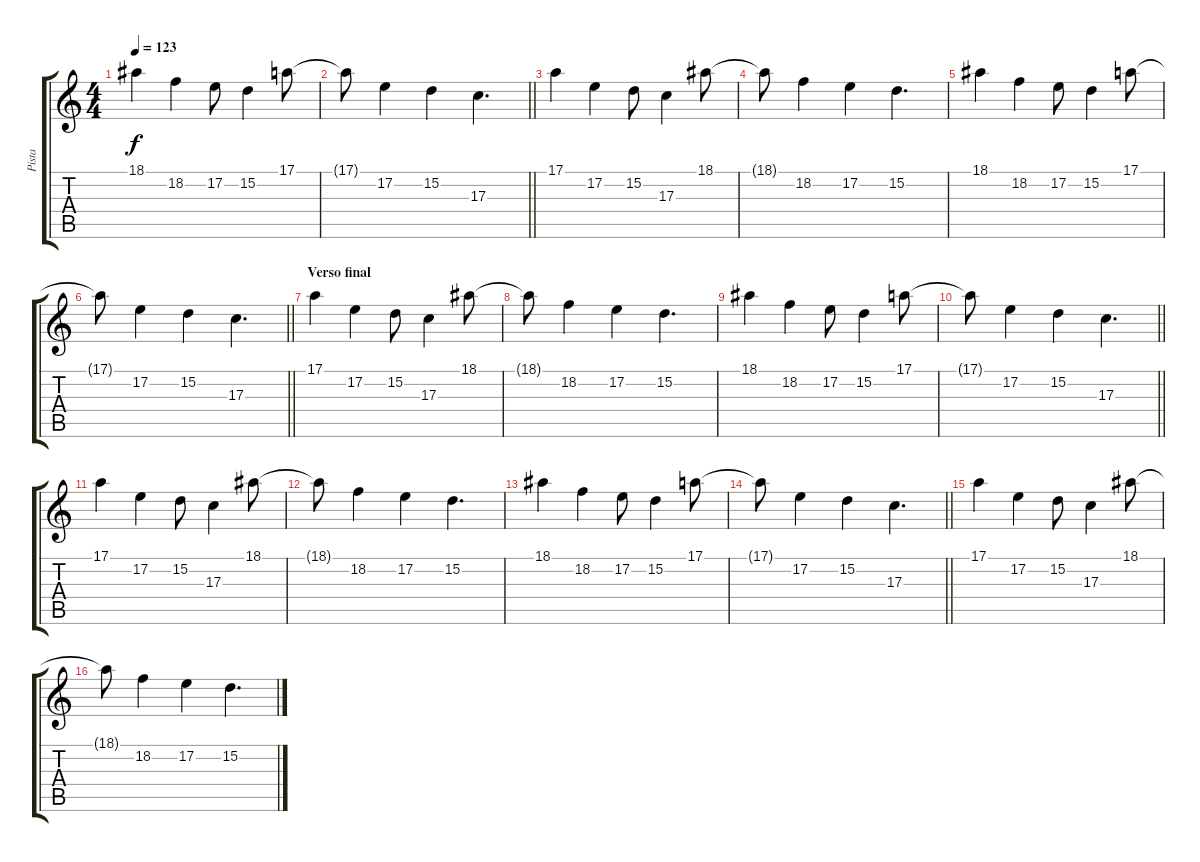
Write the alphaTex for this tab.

\track ("Pista" "Pista") {instrument synthvoice}
\staff {score tabs}
\tuning (E4 B3 G3 D3 A2 E2) {hide}
\ts (4 4)
\tempo 123
\clef g2
\ks c
18.1.4{dy f} 18.2.4 17.2.8 15.2.4 17.1.8 |
\barLineRight lightlight
17.1{t}.8 17.2.4 15.2.4 17.3.4{d} |
17.1.4 17.2.4 15.2.8 17.3.4 18.1.8 |
18.1{t}.8 18.2.4 17.2.4 15.2.4{d} |
18.1.4 18.2.4 17.2.8 15.2.4 17.1.8 |
\barLineRight lightlight
17.1{t}.8 17.2.4 15.2.4 17.3.4{d} |
\section ("" "Verso final")
17.1.4{volume 11 instrument harpsichord} 17.2.4 15.2.8 17.3.4 18.1.8 |
18.1{t}.8 18.2.4 17.2.4 15.2.4{d} |
18.1.4 18.2.4 17.2.8 15.2.4 17.1.8 |
\barLineRight lightlight
17.1{t}.8 17.2.4 15.2.4 17.3.4{d} |
17.1.4 17.2.4 15.2.8 17.3.4 18.1.8 |
18.1{t}.8 18.2.4 17.2.4 15.2.4{d} |
18.1.4 18.2.4 17.2.8 15.2.4 17.1.8 |
\barLineRight lightlight
17.1{t}.8 17.2.4 15.2.4 17.3.4{d} |
17.1.4{instrument harpsichord} 17.2.4 15.2.8 17.3.4 18.1.8 |
18.1{t}.8 18.2.4 17.2.4 15.2.4{d}
